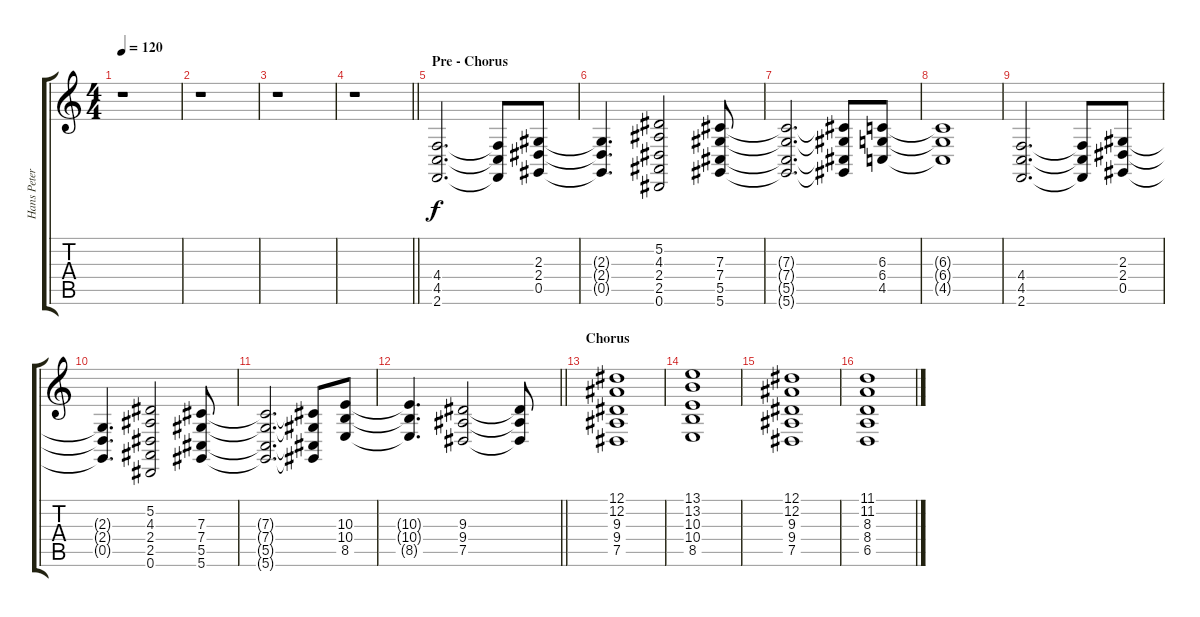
\track ("Hans Peter Katzenburg" "Hans Peter") {instrument stringensemble1}
\staff {score tabs}
\tuning (Eb4 Bb3 Gb3 Db3 Ab2 Eb2) {hide}
\ts (4 4)
\tempo 120
\clef g2
\ks c
r.1{dy f} |
r.1 |
r.1 |
\barLineRight lightlight
r.1 |
\section ("" "Pre - Chorus")
(4.4 4.5 2.6).2{d volume 7 instrument stringensemble1} (4.4{t} 4.5{t} 2.6{t}).8 (2.3 2.4 0.5).8 |
(2.3{t} 2.4{t} 0.5{t}).4{d} (5.2 4.3 2.4 2.5 0.6).2 (7.3 7.4 5.5 5.6).8 |
(7.3{t} 7.4{t} 5.5{t} 5.6{t}).2{d} (7.3{t} 7.4{t} 5.5{t} 5.6{t}).8 (6.3 6.4 4.5).8 |
(6.3{t} 6.4{t} 4.5{t}).1 |
(4.4 4.5 2.6).2{d} (4.4{t} 4.5{t} 2.6{t}).8 (2.3 2.4 0.5).8 |
(2.3{t} 2.4{t} 0.5{t}).4{d} (5.2 4.3 2.4 2.5 0.6).2 (7.3 7.4 5.5 5.6).8 |
(7.3{t} 7.4{t} 5.5{t} 5.6{t}).2{d} (7.3{t} 7.4{t} 5.5{t} 5.6{t}).8 (10.3 10.4 8.5).8 |
\barLineRight lightlight
(10.3{t} 10.4{t} 8.5{t}).4{d} (9.3 9.4 7.5).2 (9.3{t} 9.4{t} 7.5{t}).8 |
\section ("" "Chorus")
(12.1 12.2 9.3 9.4 7.5).1{volume 13} |
(13.1 13.2 10.3 10.4 8.5).1 |
(12.1 12.2 9.3 9.4 7.5).1 |
(11.1 11.2 8.3 8.4 6.5).1
